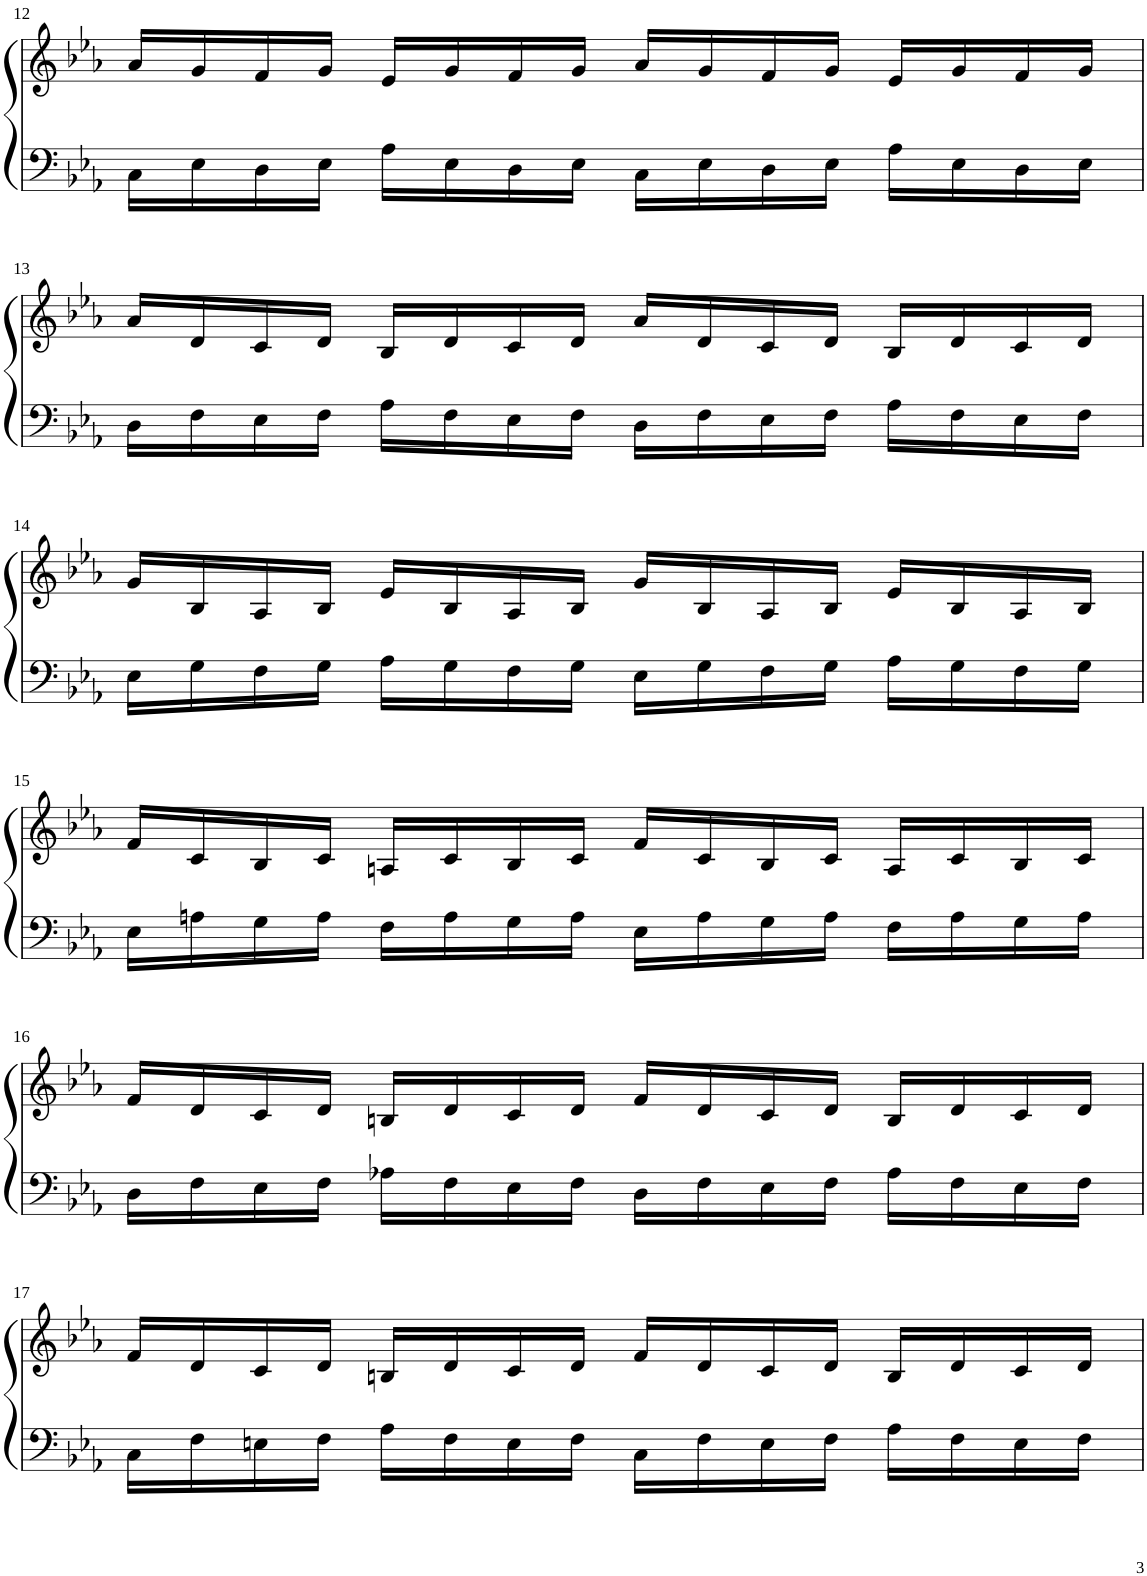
**kern	**kern
*part1	*part1
*staff2	*staff1
*I"Piano	*
*I'Pno	*
!!LO:PB:g=z
*clefF4	*clefG2
*k[b-e-a-]	*k[b-e-a-]
*M4/4	*M4/4
*met(c)	*met(c)
=12	=12
16C\LL	16a-/LL
16E-\	16g/
16D\	16f/
16E-\JJ	16g/JJ
16A-\LL	16e-/LL
16E-\	16g/
16D\	16f/
16E-\JJ	16g/JJ
16C\LL	16a-/LL
16E-\	16g/
16D\	16f/
16E-\JJ	16g/JJ
16A-\LL	16e-/LL
16E-\	16g/
16D\	16f/
16E-\JJ	16g/JJ
!!LO:LB:g=z
=13	=13
16D\LL	16a-/LL
16F\	16d/
16E-\	16c/
16F\JJ	16d/JJ
16A-\LL	16B-/LL
16F\	16d/
16E-\	16c/
16F\JJ	16d/JJ
16D\LL	16a-/LL
16F\	16d/
16E-\	16c/
16F\JJ	16d/JJ
16A-\LL	16B-/LL
16F\	16d/
16E-\	16c/
16F\JJ	16d/JJ
!!LO:LB:g=z
=14	=14
16E-\LL	16g/LL
16G\	16B-/
16F\	16A-/
16G\JJ	16B-/JJ
16A-\LL	16e-/LL
16G\	16B-/
16F\	16A-/
16G\JJ	16B-/JJ
16E-\LL	16g/LL
16G\	16B-/
16F\	16A-/
16G\JJ	16B-/JJ
16A-\LL	16e-/LL
16G\	16B-/
16F\	16A-/
16G\JJ	16B-/JJ
!!LO:LB:g=z
=15	=15
16E-\LL	16f/LL
16An\	16c/
16G\	16B-/
16A\JJ	16c/JJ
16F\LL	16An/LL
16A\	16c/
16G\	16B-/
16A\JJ	16c/JJ
16E-\LL	16f/LL
16A\	16c/
16G\	16B-/
16A\JJ	16c/JJ
16F\LL	16A/LL
16A\	16c/
16G\	16B-/
16A\JJ	16c/JJ
!!LO:LB:g=z
=16	=16
16D\LL	16f/LL
16F\	16d/
16E-\	16c/
16F\JJ	16d/JJ
16A-X\LL	16Bn/LL
16F\	16d/
16E-\	16c/
16F\JJ	16d/JJ
16D\LL	16f/LL
16F\	16d/
16E-\	16c/
16F\JJ	16d/JJ
16A-\LL	16B/LL
16F\	16d/
16E-\	16c/
16F\JJ	16d/JJ
!!LO:LB:g=z
=17	=17
16C\LL	16f/LL
16F\	16d/
16En\	16c/
16F\JJ	16d/JJ
16A-\LL	16Bn/LL
16F\	16d/
16E\	16c/
16F\JJ	16d/JJ
16C\LL	16f/LL
16F\	16d/
16E\	16c/
16F\JJ	16d/JJ
16A-\LL	16B/LL
16F\	16d/
16E\	16c/
16F\JJ	16d/JJ
=	=
*-	*-
